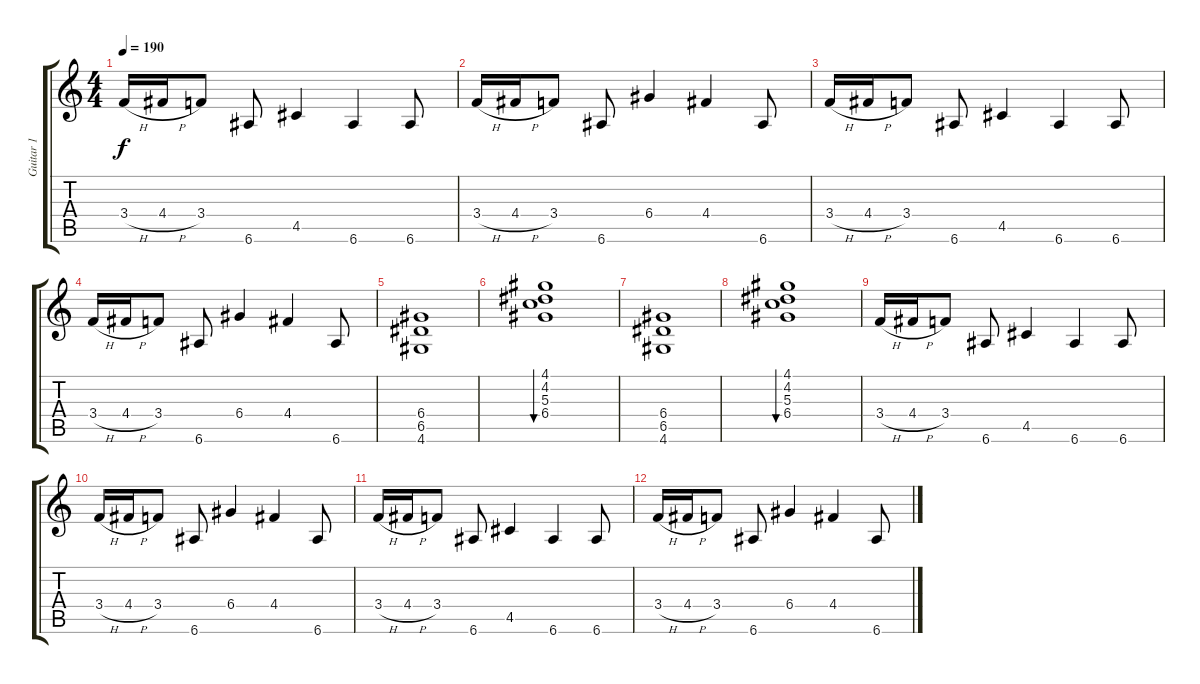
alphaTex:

\track ("Guitar 1" "Guitar 1") {instrument overdrivenguitar}
\staff {score tabs}
\tuning (E4 B3 G3 D3 A2 E2) {hide}
\ts (4 4)
\tempo 190
\clef g2
\ks c
3.4{h}.16{dy f} 4.4{h}.16 3.4.8 6.6.8 4.5.4 6.6.4 6.6.8 |
3.4{h}.16 4.4{h}.16 3.4.8 6.6.8 6.4.4 4.4.4 6.6.8 |
3.4{h}.16 4.4{h}.16 3.4.8 6.6.8 4.5.4 6.6.4 6.6.8 |
3.4{h}.16 4.4{h}.16 3.4.8 6.6.8 6.4.4 4.4.4 6.6.8 |
(6.4 6.5 4.6).1 |
(4.1 4.2 5.3 6.4).1{bu 60} |
(6.4 6.5 4.6).1 |
(4.1 4.2 5.3 6.4).1{bu 60} |
3.4{h}.16 4.4{h}.16 3.4.8 6.6.8 4.5.4 6.6.4 6.6.8 |
3.4{h}.16 4.4{h}.16 3.4.8 6.6.8 6.4.4 4.4.4 6.6.8 |
3.4{h}.16 4.4{h}.16 3.4.8 6.6.8 4.5.4 6.6.4 6.6.8 |
3.4{h}.16 4.4{h}.16 3.4.8 6.6.8 6.4.4 4.4.4 6.6.8
